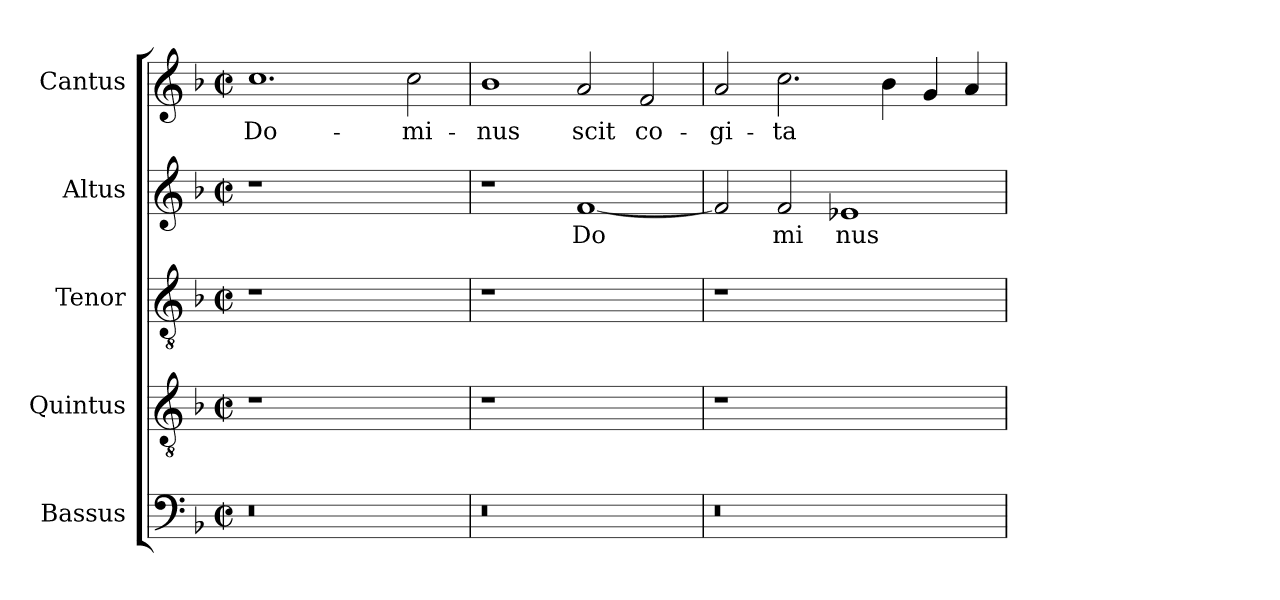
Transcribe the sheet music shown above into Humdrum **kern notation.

**kern	**kern	**kern	**kern	**text	**kern	**text
*part5	*part4	*part3	*part2	*part2	*part1	*part1
*staff5	*staff4	*staff3	*staff2	*staff2	*staff1	*staff1
*I"Bassus	*I"Quintus	*I"Tenor	*I"Altus	*	*I"Cantus	*
!!LO:PB:g=z
*stria5	*stria5	*stria5	*stria5	*	*stria5	*
*clefF4	*clefGv2	*clefGv2	*clefG2	*	*clefG2	*
*k[b-]	*k[b-]	*k[b-]	*k[b-]	*	*k[b-]	*
*F:	*F:	*F:	*F:	*	*F:	*
*M2/2	*M2/2	*M2/2	*M2/2	*	*M2/2	*
*met(c|)	*met(c|)	*met(c|)	*met(c|)	*	*met(c|)	*
=1	=1	=1	=1	=1	=1	=1
!	!	!	!	!	!	!LO:LY:b:cj
0r	1r	1r	1r	.	1.cc	Do-
.	1ryy	1ryy	1ryy	.	.	.
!	!	!	!	!	!	!LO:LY:b:cj
.	.	.	.	.	2cc\	-mi-
=2	=2	=2	=2	=2	=2	=2
!	!	!	!	!	!	!LO:LY:b:cj
0r	1r	1r	1r	.	1b-	-nus
!	!	!	!	!LO:LY:b:cj	!	!LO:LY:b:cj
.	1ryy	1ryy	[<1f	Do	2a/	scit
!	!	!	!	!	!	!LO:LY:b:cj
.	.	.	.	.	2f/	co-
=3	=3	=3	=3	=3	=3	=3
!	!	!	!	!LO:LY:b:cj	!	!LO:LY:b:cj
0r	1r	1r	2f/]	.	2a/	-gi-
!	!	!	!	!LO:LY:b:cj	!	!LO:LY:b:cj
.	.	.	2f/	mi	2.cc\	-ta-
!	!	!	!	!LO:LY:b:cj	!	!
.	1ryy	1ryy	1e-X	nus	.	.
!	!	!	!	!	!	!LO:LY:b:cj
.	.	.	.	.	4b-\	--
!	!	!	!	!	!	!LO:LY:b:cj
.	.	.	.	.	4g/	--
!	!	!	!	!	!	!LO:LY:b:cj
.	.	.	.	.	4a/	--
=	=	=	=	=	=	=
*-	*-	*-	*-	*-	*-	*-
